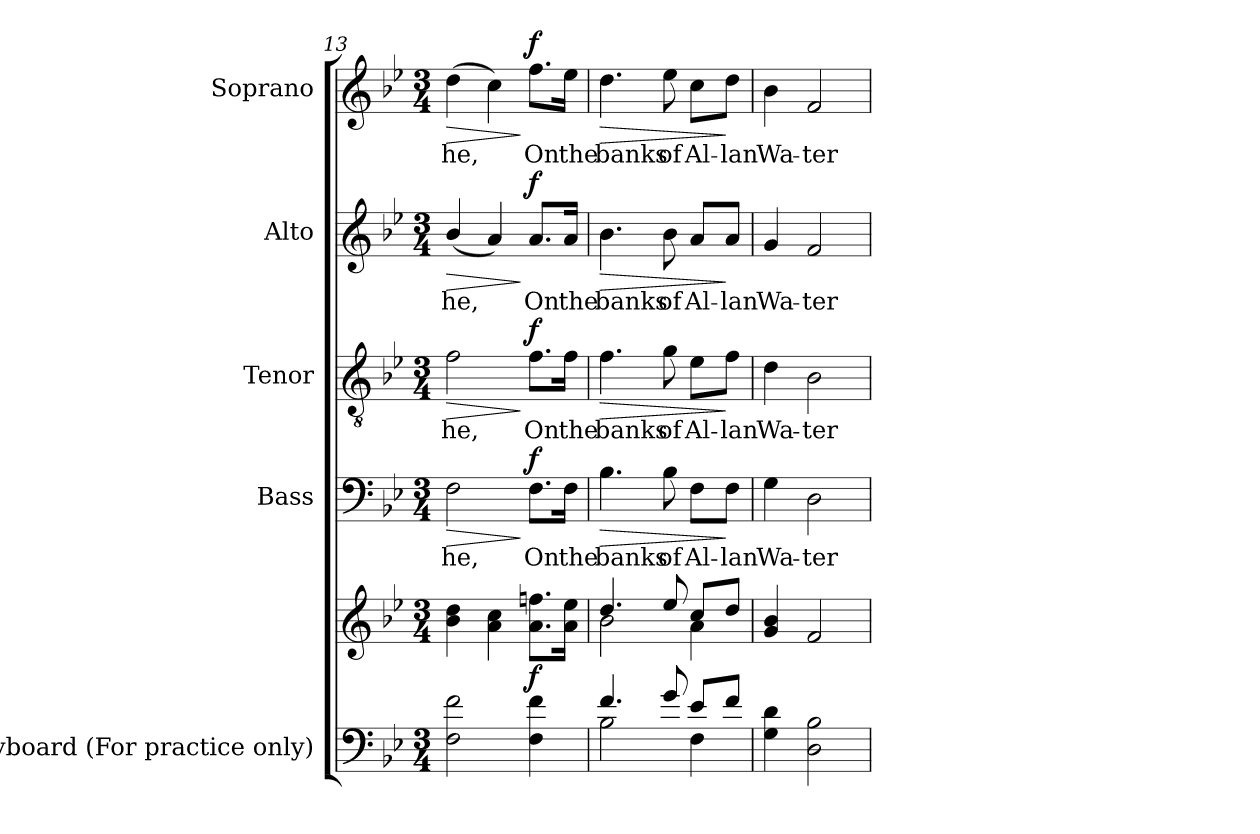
**kern	**kern	**dynam	**kern	**text	**dynam	**kern	**text	**dynam	**kern	**text	**dynam	**kern	**text	**dynam
*part5	*part5	*part5	*part4	*part4	*part4	*part3	*part3	*part3	*part2	*part2	*part2	*part1	*part1	*part1
*staff6	*staff5	*staff5/6	*staff4	*staff4	*staff4	*staff3	*staff3	*staff3	*staff2	*staff2	*staff2	*staff1	*staff1	*staff1
*I"Keyboard (For practice only)	*	*	*I"Bass	*	*	*I"Tenor	*	*	*I"Alto	*	*	*I"Soprano	*	*
*I'Kbd.	*	*	*I'B.	*	*	*I'T.	*	*	*I'A.	*	*	*I'S.	*	*
*clefF4	*clefG2	*	*clefF4	*	*	*clefGv2	*	*	*clefG2	*	*	*clefG2	*	*
*	*	*	*	*	*	*ITrd7c12	*	*	*	*	*	*	*	*
*k[b-e-]	*k[b-e-]	*	*k[b-e-]	*	*	*k[b-e-]	*	*	*k[b-e-]	*	*	*k[b-e-]	*	*
*B-:	*B-:	*	*B-:	*	*	*B-:	*	*	*B-:	*	*	*B-:	*	*
*M3/4	*M3/4	*	*M3/4	*	*	*M3/4	*	*	*M3/4	*	*	*M3/4	*	*
=13	=13	=13	=13	=13	=13	=13	=13	=13	=13	=13	=13	=13	=13	=13
!	!	!	!	!LO:LY:b:color=#000000	!LO:HP:b	!	!	!	!	!	!	!	!	!
!	!	!	!	!	!	!	!LO:LY:b:color=#000000	!LO:HP:b	!	!	!	!	!	!
!	!	!	!	!	!	!	!	!	!	!LO:LY:b:color=#000000	!LO:HP:b	!	!	!
!	!	!	!	!	!	!	!	!	!	!	!	!	!LO:LY:b:color=#000000	!LO:HP:b
2Fi\ 2fi	4b-i\ 4ddi	.	2Fi\	he,	>	2Fi\	he,	>	(4b-i/	he,	>	(4ddi\	he,	>
.	4ai\ 4cci	.	.	.	.	.	.	.	4ai/)	.	.	4cci\)	.	.
!	!	!	!	!LO:LY:b:color=#000000	!	!	!	!	!	!	!	!	!	!
!	!	!	!	!	!	!	!LO:LY:b:color=#000000	!	!	!	!	!	!	!
!	!	!	!	!	!	!	!	!	!	!LO:LY:b:color=#000000	!	!	!	!
!	!	!	!	!	!	!	!	!	!	!	!	!	!LO:LY:b:color=#000000	!
4Fi\ 4fi	8.ai\ 8.ffniL	f	8.Fi\L	On	] f	8.Fi\L	On	] f	8.ai/L	On	] f	8.ffi\L	On	] f
!	!	!	!	!LO:LY:b:color=#000000	!	!	!	!	!	!	!	!	!	!
!	!	!	!	!	!	!	!LO:LY:b:color=#000000	!	!	!	!	!	!	!
!	!	!	!	!	!	!	!	!	!	!LO:LY:b:color=#000000	!	!	!	!
!	!	!	!	!	!	!	!	!	!	!	!	!	!LO:LY:b:color=#000000	!
.	16ai\ 16ee-iJk	.	16Fi\Jk	the	.	16Fi\Jk	the	.	16ai/Jk	the	.	16ee-i\Jk	the	.
=14	=14	=14	=14	=14	=14	=14	=14	=14	=14	=14	=14	=14	=14	=14
*^	*^	*	*	*	*	*	*	*	*	*	*	*	*	*
!	!	!	!	!	!	!LO:LY:b:color=#000000	!LO:HP:b	!	!	!	!	!	!	!	!	!
!	!	!	!	!	!	!	!	!	!LO:LY:b:color=#000000	!LO:HP:b	!	!	!	!	!	!
!	!	!	!	!	!	!	!	!	!	!	!	!LO:LY:b:color=#000000	!LO:HP:b	!	!	!
!	!	!	!	!	!	!	!	!	!	!	!	!	!	!	!LO:LY:b:color=#000000	!LO:HP:b
4.fi/	2B-i\	4.ddi/	2b-i\	.	4.B-i\	banks	>	4.Fi\	banks	>	4.b-i\	banks	>	4.ddi\	banks	>
!	!	!	!	!	!	!LO:LY:b:color=#000000	!	!	!	!	!	!	!	!	!	!
!	!	!	!	!	!	!	!	!	!LO:LY:b:color=#000000	!	!	!	!	!	!	!
!	!	!	!	!	!	!	!	!	!	!	!	!LO:LY:b:color=#000000	!	!	!	!
!	!	!	!	!	!	!	!	!	!	!	!	!	!	!	!LO:LY:b:color=#000000	!
8gi/	.	8ee-i/	.	.	8B-i\	of	.	8Gi\	of	.	8b-i\	of	.	8ee-i\	of	.
!	!	!	!	!	!	!LO:LY:b:color=#000000	!	!	!	!	!	!	!	!	!	!
!	!	!	!	!	!	!	!	!	!LO:LY:b:color=#000000	!	!	!	!	!	!	!
!	!	!	!	!	!	!	!	!	!	!	!	!LO:LY:b:color=#000000	!	!	!	!
!	!	!	!	!	!	!	!	!	!	!	!	!	!	!	!LO:LY:b:color=#000000	!
8e-i/L	4Fi\	8cci/L	4ai\	.	8Fi\L	Al-	.	8E-i\L	Al-	.	8ai/L	Al-	.	8cci\L	Al-	.
!	!	!	!	!	!	!LO:LY:b:color=#000000	!	!	!	!	!	!	!	!	!	!
!	!	!	!	!	!	!	!	!	!LO:LY:b:color=#000000	!	!	!	!	!	!	!
!	!	!	!	!	!	!	!	!	!	!	!	!LO:LY:b:color=#000000	!	!	!	!
!	!	!	!	!	!	!	!	!	!	!	!	!	!	!	!LO:LY:b:color=#000000	!
8fi/J	.	8ddi/J	.	.	8Fi\J	-lan	]	8Fi\J	-lan	]	8ai/J	-lan	]	8ddi\J	-lan	]
*v	*v	*	*	*	*	*	*	*	*	*	*	*	*	*	*	*
*	*v	*v	*	*	*	*	*	*	*	*	*	*	*	*	*
!!LO:PB:g=z
=15	=15	=15	=15	=15	=15	=15	=15	=15	=15	=15	=15	=15	=15	=15
!	!	!	!	!LO:LY:b:color=#000000	!	!	!	!	!	!	!	!	!	!
!	!	!	!	!	!	!	!LO:LY:b:color=#000000	!	!	!	!	!	!	!
!	!	!	!	!	!	!	!	!	!	!LO:LY:b:color=#000000	!	!	!	!
!	!	!	!	!	!	!	!	!	!	!	!	!	!LO:LY:b:color=#000000	!
4Gi\ 4di	4gi/ 4b-i	.	4Gi\	Wa-	.	4Di\	Wa-	.	4gi/	Wa-	.	4b-i\	Wa-	.
!	!	!	!	!LO:LY:b:color=#000000	!	!	!	!	!	!	!	!	!	!
!	!	!	!	!	!	!	!LO:LY:b:color=#000000	!	!	!	!	!	!	!
!	!	!	!	!	!	!	!	!	!	!LO:LY:b:color=#000000	!	!	!	!
!	!	!	!	!	!	!	!	!	!	!	!	!	!LO:LY:b:color=#000000	!
2Di\ 2B-i	2fi/	.	2Di\	-ter	.	2BB-i\	-ter	.	2fi/	-ter	.	2fi/	-ter	.
=	=	=	=	=	=	=	=	=	=	=	=	=	=	=
*-	*-	*-	*-	*-	*-	*-	*-	*-	*-	*-	*-	*-	*-	*-
